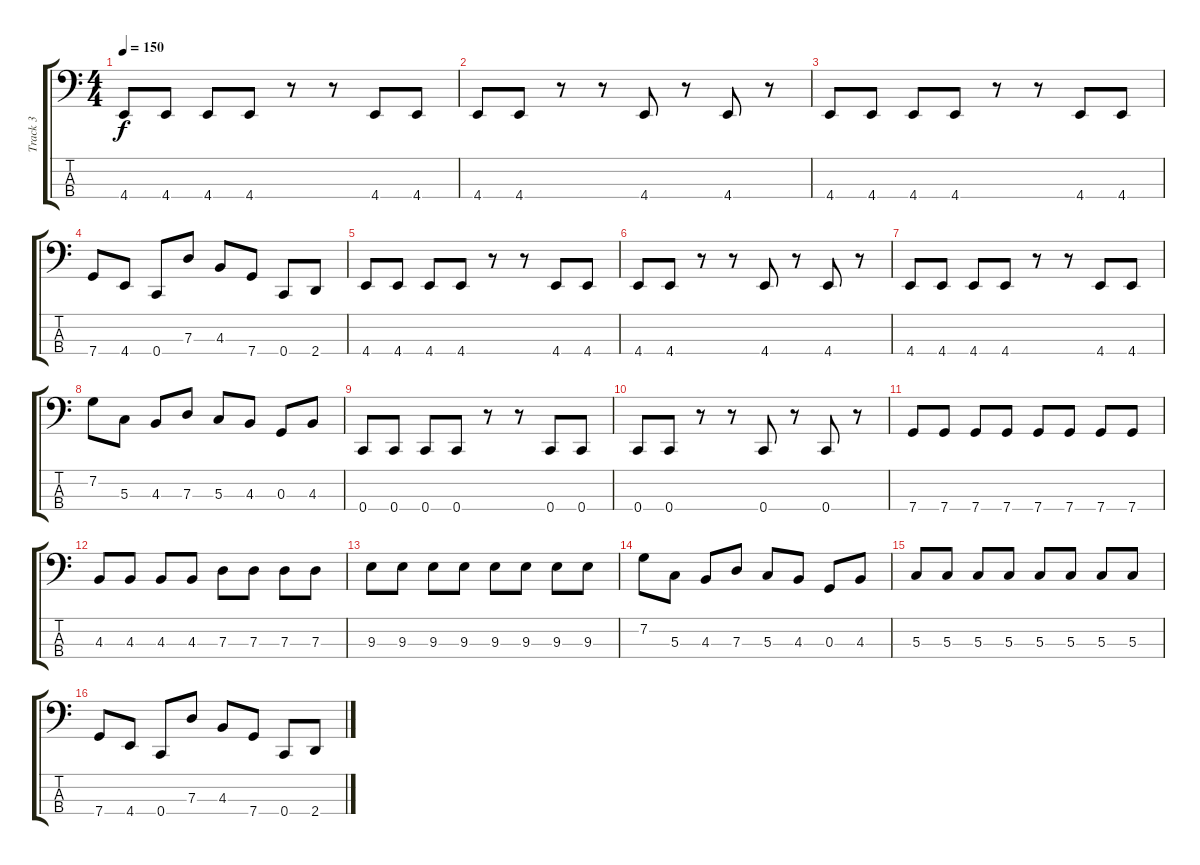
\track ("Track 3" "Track 3") {instrument electricbassfinger}
\staff {score tabs}
\tuning (F2 C2 G1 C1) {hide}
\ts (4 4)
\tempo 150
\clef f4
\ks c
4.4.8{dy f} 4.4.8 4.4.8 4.4.8 r.8 r.8 4.4.8 4.4.8 |
4.4.8 4.4.8 r.8 r.8 4.4.8 r.8 4.4.8 r.8 |
4.4.8 4.4.8 4.4.8 4.4.8 r.8 r.8 4.4.8 4.4.8 |
7.4.8 4.4.8 0.4.8 7.3.8 4.3.8 7.4.8 0.4.8 2.4.8 |
4.4.8 4.4.8 4.4.8 4.4.8 r.8 r.8 4.4.8 4.4.8 |
4.4.8 4.4.8 r.8 r.8 4.4.8 r.8 4.4.8 r.8 |
4.4.8 4.4.8 4.4.8 4.4.8 r.8 r.8 4.4.8 4.4.8 |
7.2.8 5.3.8 4.3.8 7.3.8 5.3.8 4.3.8 0.3.8 4.3.8 |
0.4.8 0.4.8 0.4.8 0.4.8 r.8 r.8 0.4.8 0.4.8 |
0.4.8 0.4.8 r.8 r.8 0.4.8 r.8 0.4.8 r.8 |
7.4.8 7.4.8 7.4.8 7.4.8 7.4.8 7.4.8 7.4.8 7.4.8 |
4.3.8 4.3.8 4.3.8 4.3.8 7.3.8 7.3.8 7.3.8 7.3.8 |
9.3.8 9.3.8 9.3.8 9.3.8 9.3.8 9.3.8 9.3.8 9.3.8 |
7.2.8 5.3.8 4.3.8 7.3.8 5.3.8 4.3.8 0.3.8 4.3.8 |
5.3.8 5.3.8 5.3.8 5.3.8 5.3.8 5.3.8 5.3.8 5.3.8 |
7.4.8 4.4.8 0.4.8 7.3.8 4.3.8 7.4.8 0.4.8 2.4.8
